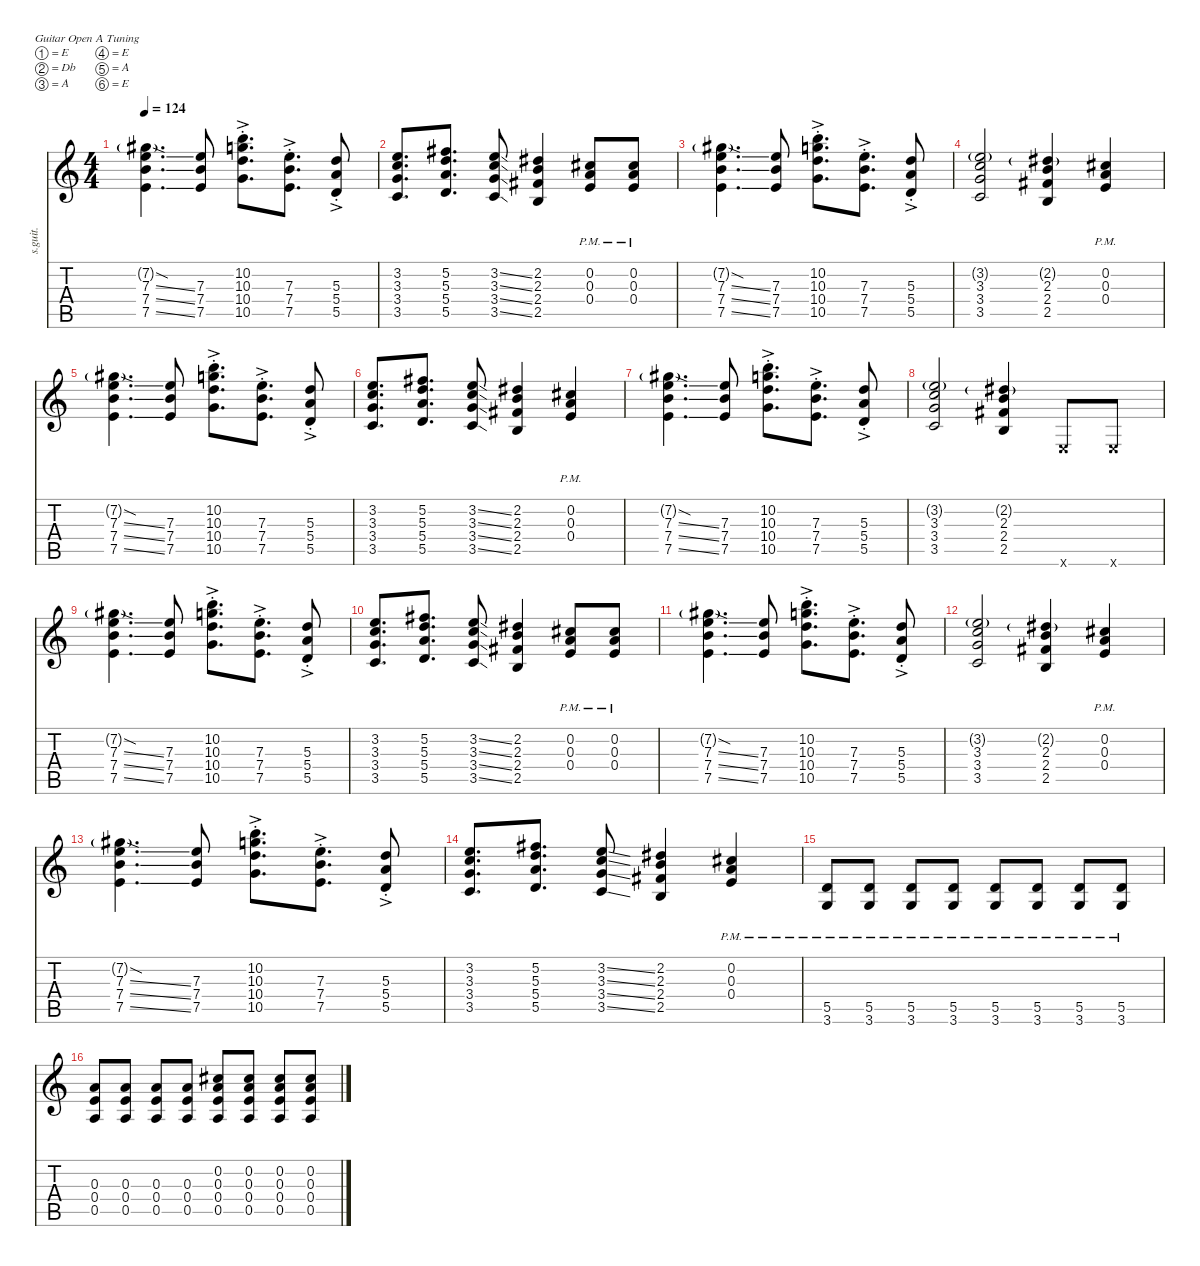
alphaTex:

\defaultSystemsLayout 4
\hideDynamics
\bracketExtendMode nobrackets
\track ("Jack White (Rhythm Guitar)" "s.guit.") {instrument overdrivenguitar}
\staff {score tabs}
\tuning (E4 Db4 A3 E3 A2 E2)
\ts (4 4)
\tempo 124
\clef g2
\ks c
(7.2{sod g acc #} 7.3{ss} 7.4{ss} 7.5{ss}).4{d lyrics (0 "") lyrics (1 "") lyrics (2 "") lyrics (3 "") lyrics (4 "") dy mf} (7.3 7.4 7.5).8{lyrics (0 "") lyrics (1 "") lyrics (2 "") lyrics (3 "") lyrics (4 "")} (10.2{ac st} 10.3{ac st} 10.4{ac st} 10.5{ac st}).8{d lyrics (0 "") lyrics (1 "") lyrics (2 "") lyrics (3 "") lyrics (4 "") dy p} (7.3{ac st} 7.4{ac st} 7.5{ac st}).8{d lyrics (0 "") lyrics (1 "") lyrics (2 "") lyrics (3 "") lyrics (4 "")} (5.3{ac st} 5.4{ac st} 5.5{ac st}).8{lyrics (0 "") lyrics (1 "") lyrics (2 "") lyrics (3 "") lyrics (4 "")} |
(3.2 3.3 3.4 3.5).8{d lyrics (0 "") lyrics (1 "") lyrics (2 "") lyrics (3 "") lyrics (4 "") dy mf} (5.2{acc #} 5.3 5.4 5.5).8{d lyrics (0 "") lyrics (1 "") lyrics (2 "") lyrics (3 "") lyrics (4 "")} (3.2{ss} 3.3{ss} 3.4{ss} 3.5{ss}).8{lyrics (0 "") lyrics (1 "") lyrics (2 "") lyrics (3 "") lyrics (4 "")} (2.2{acc #} 2.3 2.4{acc #} 2.5).4{lyrics (0 "") lyrics (1 "") lyrics (2 "") lyrics (3 "") lyrics (4 "")} (0.2{pm acc #} 0.3{pm} 0.4{pm}).8{lyrics (0 "") lyrics (1 "") lyrics (2 "") lyrics (3 "") lyrics (4 "")} (0.2{pm acc #} 0.3{pm} 0.4{pm}).8{lyrics (0 "") lyrics (1 "") lyrics (2 "") lyrics (3 "") lyrics (4 "")} |
(7.2{sod g acc #} 7.3{ss} 7.4{ss} 7.5{ss}).4{d lyrics (0 "") lyrics (1 "") lyrics (2 "") lyrics (3 "") lyrics (4 "")} (7.3 7.4 7.5).8{lyrics (0 "") lyrics (1 "") lyrics (2 "") lyrics (3 "") lyrics (4 "")} (10.2{ac st} 10.3{ac st} 10.4{ac st} 10.5{ac st}).8{d lyrics (0 "") lyrics (1 "") lyrics (2 "") lyrics (3 "") lyrics (4 "") dy p} (7.3{ac st} 7.4{ac st} 7.5{ac st}).8{d lyrics (0 "") lyrics (1 "") lyrics (2 "") lyrics (3 "") lyrics (4 "")} (5.3{ac st} 5.4{ac st} 5.5{ac st}).8{lyrics (0 "") lyrics (1 "") lyrics (2 "") lyrics (3 "") lyrics (4 "")} |
(3.2{g} 3.3 3.4 3.5).2{lyrics (0 "") lyrics (1 "") lyrics (2 "") lyrics (3 "") lyrics (4 "") dy mf} (2.2{g acc #} 2.3 2.4{acc #} 2.5).4{lyrics (0 "") lyrics (1 "") lyrics (2 "") lyrics (3 "") lyrics (4 "")} (0.2{pm acc #} 0.3{pm} 0.4{pm}).4{lyrics (0 "") lyrics (1 "") lyrics (2 "") lyrics (3 "") lyrics (4 "")} |
(7.2{sod g acc #} 7.3{ss} 7.4{ss} 7.5{ss}).4{d lyrics (0 "") lyrics (1 "") lyrics (2 "") lyrics (3 "") lyrics (4 "")} (7.3 7.4 7.5).8{lyrics (0 "") lyrics (1 "") lyrics (2 "") lyrics (3 "") lyrics (4 "")} (10.2{ac st} 10.3{ac st} 10.4{ac st} 10.5{ac st}).8{d lyrics (0 "") lyrics (1 "") lyrics (2 "") lyrics (3 "") lyrics (4 "") dy p} (7.3{ac st} 7.4{ac st} 7.5{ac st}).8{d lyrics (0 "") lyrics (1 "") lyrics (2 "") lyrics (3 "") lyrics (4 "")} (5.3{ac st} 5.4{ac st} 5.5{ac st}).8{lyrics (0 "") lyrics (1 "") lyrics (2 "") lyrics (3 "") lyrics (4 "")} |
(3.2 3.3 3.4 3.5).8{d lyrics (0 "") lyrics (1 "") lyrics (2 "") lyrics (3 "") lyrics (4 "") dy mf} (5.2{acc #} 5.3 5.4 5.5).8{d lyrics (0 "") lyrics (1 "") lyrics (2 "") lyrics (3 "") lyrics (4 "")} (3.2{ss} 3.3{ss} 3.4{ss} 3.5{ss}).8{lyrics (0 "") lyrics (1 "") lyrics (2 "") lyrics (3 "") lyrics (4 "")} (2.2{acc #} 2.3 2.4{acc #} 2.5).4{lyrics (0 "") lyrics (1 "") lyrics (2 "") lyrics (3 "") lyrics (4 "")} (0.2{pm acc #} 0.3{pm} 0.4{pm}).4{lyrics (0 "") lyrics (1 "") lyrics (2 "") lyrics (3 "") lyrics (4 "")} |
(7.2{sod g acc #} 7.3{ss} 7.4{ss} 7.5{ss}).4{d lyrics (0 "") lyrics (1 "") lyrics (2 "") lyrics (3 "") lyrics (4 "")} (7.3 7.4 7.5).8{lyrics (0 "") lyrics (1 "") lyrics (2 "") lyrics (3 "") lyrics (4 "")} (10.2{ac st} 10.3{ac st} 10.4{ac st} 10.5{ac st}).8{d lyrics (0 "") lyrics (1 "") lyrics (2 "") lyrics (3 "") lyrics (4 "") dy p} (7.3{ac st} 7.4{ac st} 7.5{ac st}).8{d lyrics (0 "") lyrics (1 "") lyrics (2 "") lyrics (3 "") lyrics (4 "")} (5.3{ac st} 5.4{ac st} 5.5{ac st}).8{lyrics (0 "") lyrics (1 "") lyrics (2 "") lyrics (3 "") lyrics (4 "")} |
(3.2{g} 3.3 3.4 3.5).2{lyrics (0 "") lyrics (1 "") lyrics (2 "") lyrics (3 "") lyrics (4 "") dy mf} (2.2{g acc #} 2.3 2.4{acc #} 2.5).4{lyrics (0 "") lyrics (1 "") lyrics (2 "") lyrics (3 "") lyrics (4 "")} 0.6{x}.8{lyrics (0 "") lyrics (1 "") lyrics (2 "") lyrics (3 "") lyrics (4 "")} 0.6{x}.8{lyrics (0 "") lyrics (1 "") lyrics (2 "") lyrics (3 "") lyrics (4 "")} |
(7.2{sod g acc #} 7.3{ss} 7.4{ss} 7.5{ss}).4{d lyrics (0 "") lyrics (1 "") lyrics (2 "") lyrics (3 "") lyrics (4 "")} (7.3 7.4 7.5).8{lyrics (0 "") lyrics (1 "") lyrics (2 "") lyrics (3 "") lyrics (4 "")} (10.2{ac st} 10.3{ac st} 10.4{ac st} 10.5{ac st}).8{d lyrics (0 "") lyrics (1 "") lyrics (2 "") lyrics (3 "") lyrics (4 "") dy p} (7.3{ac st} 7.4{ac st} 7.5{ac st}).8{d lyrics (0 "") lyrics (1 "") lyrics (2 "") lyrics (3 "") lyrics (4 "")} (5.3{ac st} 5.4{ac st} 5.5{ac st}).8{lyrics (0 "") lyrics (1 "") lyrics (2 "") lyrics (3 "") lyrics (4 "")} |
(3.2 3.3 3.4 3.5).8{d lyrics (0 "") lyrics (1 "") lyrics (2 "") lyrics (3 "") lyrics (4 "") dy mf} (5.2{acc #} 5.3 5.4 5.5).8{d lyrics (0 "") lyrics (1 "") lyrics (2 "") lyrics (3 "") lyrics (4 "")} (3.2{ss} 3.3{ss} 3.4{ss} 3.5{ss}).8{lyrics (0 "") lyrics (1 "") lyrics (2 "") lyrics (3 "") lyrics (4 "")} (2.2{acc #} 2.3 2.4{acc #} 2.5).4{lyrics (0 "") lyrics (1 "") lyrics (2 "") lyrics (3 "") lyrics (4 "")} (0.2{pm acc #} 0.3{pm} 0.4{pm}).8{lyrics (0 "") lyrics (1 "") lyrics (2 "") lyrics (3 "") lyrics (4 "")} (0.2{pm acc #} 0.3{pm} 0.4{pm}).8{lyrics (0 "") lyrics (1 "") lyrics (2 "") lyrics (3 "") lyrics (4 "")} |
(7.2{sod g acc #} 7.3{ss} 7.4{ss} 7.5{ss}).4{d lyrics (0 "") lyrics (1 "") lyrics (2 "") lyrics (3 "") lyrics (4 "")} (7.3 7.4 7.5).8{lyrics (0 "") lyrics (1 "") lyrics (2 "") lyrics (3 "") lyrics (4 "")} (10.2{ac st} 10.3{ac st} 10.4{ac st} 10.5{ac st}).8{d lyrics (0 "") lyrics (1 "") lyrics (2 "") lyrics (3 "") lyrics (4 "") dy p} (7.3{ac st} 7.4{ac st} 7.5{ac st}).8{d lyrics (0 "") lyrics (1 "") lyrics (2 "") lyrics (3 "") lyrics (4 "")} (5.3{ac st} 5.4{ac st} 5.5{ac st}).8{lyrics (0 "") lyrics (1 "") lyrics (2 "") lyrics (3 "") lyrics (4 "")} |
(3.2{g} 3.3 3.4 3.5).2{lyrics (0 "") lyrics (1 "") lyrics (2 "") lyrics (3 "") lyrics (4 "") dy mf} (2.2{g acc #} 2.3 2.4{acc #} 2.5).4{lyrics (0 "") lyrics (1 "") lyrics (2 "") lyrics (3 "") lyrics (4 "")} (0.2{pm acc #} 0.3{pm} 0.4{pm}).4{lyrics (0 "") lyrics (1 "") lyrics (2 "") lyrics (3 "") lyrics (4 "")} |
(7.2{sod g acc #} 7.3{ss} 7.4{ss} 7.5{ss}).4{d lyrics (0 "") lyrics (1 "") lyrics (2 "") lyrics (3 "") lyrics (4 "")} (7.3 7.4 7.5).8{lyrics (0 "") lyrics (1 "") lyrics (2 "") lyrics (3 "") lyrics (4 "")} (10.2{ac st} 10.3{ac st} 10.4{ac st} 10.5{ac st}).8{d lyrics (0 "") lyrics (1 "") lyrics (2 "") lyrics (3 "") lyrics (4 "") dy p} (7.3{ac st} 7.4{ac st} 7.5{ac st}).8{d lyrics (0 "") lyrics (1 "") lyrics (2 "") lyrics (3 "") lyrics (4 "")} (5.3{ac st} 5.4{ac st} 5.5{ac st}).8{lyrics (0 "") lyrics (1 "") lyrics (2 "") lyrics (3 "") lyrics (4 "")} |
(3.2 3.3 3.4 3.5).8{d lyrics (0 "") lyrics (1 "") lyrics (2 "") lyrics (3 "") lyrics (4 "") dy mf} (5.2{acc #} 5.3 5.4 5.5).8{d lyrics (0 "") lyrics (1 "") lyrics (2 "") lyrics (3 "") lyrics (4 "")} (3.2{ss} 3.3{ss} 3.4{ss} 3.5{ss}).8{lyrics (0 "") lyrics (1 "") lyrics (2 "") lyrics (3 "") lyrics (4 "")} (2.2{acc #} 2.3 2.4{acc #} 2.5).4{lyrics (0 "") lyrics (1 "") lyrics (2 "") lyrics (3 "") lyrics (4 "")} (0.2{pm acc #} 0.3{pm} 0.4{pm}).4{lyrics (0 "") lyrics (1 "") lyrics (2 "") lyrics (3 "") lyrics (4 "")} |
(5.5{pm} 3.6{pm}).8{lyrics (0 "") lyrics (1 "") lyrics (2 "") lyrics (3 "") lyrics (4 "")} (5.5{pm} 3.6{pm}).8{lyrics (0 "") lyrics (1 "") lyrics (2 "") lyrics (3 "") lyrics (4 "")} (5.5{pm} 3.6{pm}).8{lyrics (0 "") lyrics (1 "") lyrics (2 "") lyrics (3 "") lyrics (4 "")} (5.5{pm} 3.6{pm}).8{lyrics (0 "") lyrics (1 "") lyrics (2 "") lyrics (3 "") lyrics (4 "")} (5.5{pm} 3.6{pm}).8{lyrics (0 "") lyrics (1 "") lyrics (2 "") lyrics (3 "") lyrics (4 "")} (5.5{pm} 3.6{pm}).8{lyrics (0 "") lyrics (1 "") lyrics (2 "") lyrics (3 "") lyrics (4 "")} (5.5{pm} 3.6{pm}).8{lyrics (0 "") lyrics (1 "") lyrics (2 "") lyrics (3 "") lyrics (4 "")} (5.5{pm} 3.6{pm}).8{lyrics (0 "") lyrics (1 "") lyrics (2 "") lyrics (3 "") lyrics (4 "")} |
(0.3 0.4 0.5).8{lyrics (0 "") lyrics (1 "") lyrics (2 "") lyrics (3 "") lyrics (4 "")} (0.3 0.4 0.5).8{lyrics (0 "") lyrics (1 "") lyrics (2 "") lyrics (3 "") lyrics (4 "")} (0.3 0.4 0.5).8{lyrics (0 "") lyrics (1 "") lyrics (2 "") lyrics (3 "") lyrics (4 "")} (0.3 0.4 0.5).8{lyrics (0 "") lyrics (1 "") lyrics (2 "") lyrics (3 "") lyrics (4 "")} (0.2{acc #} 0.3 0.4 0.5).8{lyrics (0 "") lyrics (1 "") lyrics (2 "") lyrics (3 "") lyrics (4 "")} (0.2{acc #} 0.3 0.4 0.5).8{lyrics (0 "") lyrics (1 "") lyrics (2 "") lyrics (3 "") lyrics (4 "")} (0.2{acc #} 0.3 0.4 0.5).8{lyrics (0 "") lyrics (1 "") lyrics (2 "") lyrics (3 "") lyrics (4 "")} (0.2{acc #} 0.3 0.4 0.5).8{lyrics (0 "") lyrics (1 "") lyrics (2 "") lyrics (3 "") lyrics (4 "")}
